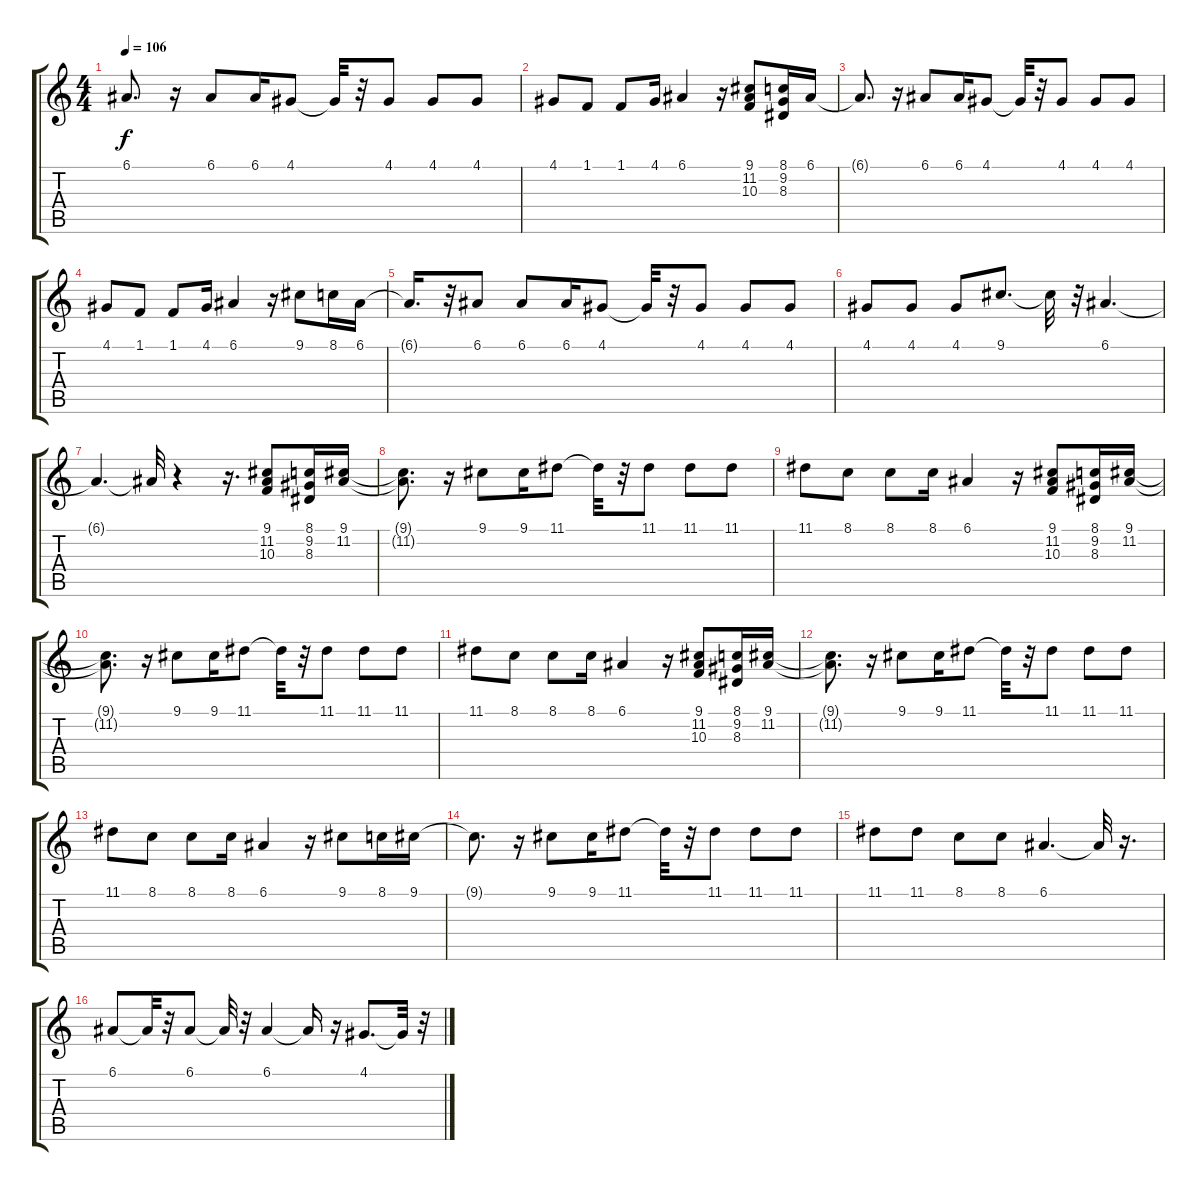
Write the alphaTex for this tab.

\track "" {instrument acousticgrandpiano}
\staff {score tabs}
\tuning (E4 B3 G3 D3 A2 E2) {hide}
\ts (4 4)
\tempo 106
\clef g2
\ks c
6.1{t}.8{d dy f} r.16 6.1.8 6.1.16 4.1.8 4.1{t}.32 r.32 4.1.8 4.1.8 4.1.8 |
4.1.8 1.1.8 1.1.8 4.1.16 6.1.4 r.16 (9.1 11.2 10.3).8 (8.1 9.2 8.3).16 6.1.16 |
6.1{t}.8{d} r.16 6.1.8 6.1.16 4.1.8 4.1{t}.32 r.32 4.1.8 4.1.8 4.1.8 |
4.1.8 1.1.8 1.1.8 4.1.16 6.1.4 r.16 9.1.8 8.1.16 6.1.16 |
6.1{t}.16{d} r.32 6.1.8 6.1.8 6.1.16 4.1.8 4.1{t}.32 r.32 4.1.8 4.1.8 4.1.8 |
4.1.8 4.1.8 4.1.8 9.1.8{d} 9.1{t}.32 r.32 6.1.4{d} |
6.1{t}.4{d} 6.1{t}.32 r.4 r.16{d} (9.1 11.2 10.3).8 (8.1 9.2 8.3).16 (9.1 11.2).16 |
(9.1{t} 11.2{t}).8{d} r.16 9.1.8 9.1.16 11.1.8 11.1{t}.32 r.32 11.1.8 11.1.8 11.1.8 |
11.1.8 8.1.8 8.1.8 8.1.16 6.1.4 r.16 (9.1 11.2 10.3).8 (8.1 9.2 8.3).16 (9.1 11.2).16 |
(9.1{t} 11.2{t}).8{d} r.16 9.1.8 9.1.16 11.1.8 11.1{t}.32 r.32 11.1.8 11.1.8 11.1.8 |
11.1.8 8.1.8 8.1.8 8.1.16 6.1.4 r.16 (9.1 11.2 10.3).8 (8.1 9.2 8.3).16 (9.1 11.2).16 |
(9.1{t} 11.2{t}).8{d} r.16 9.1.8 9.1.16 11.1.8 11.1{t}.32 r.32 11.1.8 11.1.8 11.1.8 |
11.1.8 8.1.8 8.1.8 8.1.16 6.1.4 r.16 9.1.8 8.1.16 9.1.16 |
9.1{t}.8{d} r.16 9.1.8 9.1.16 11.1.8 11.1{t}.32 r.32 11.1.8 11.1.8 11.1.8 |
11.1.8 11.1.8 8.1.8 8.1.8 6.1.4{d} 6.1{t}.32 r.16{d} |
6.1.8 6.1{t}.32 r.32 6.1.8 6.1{t}.32 r.32 6.1.4 6.1{t}.16 r.16 4.1.8{d} 4.1{t}.32 r.32
